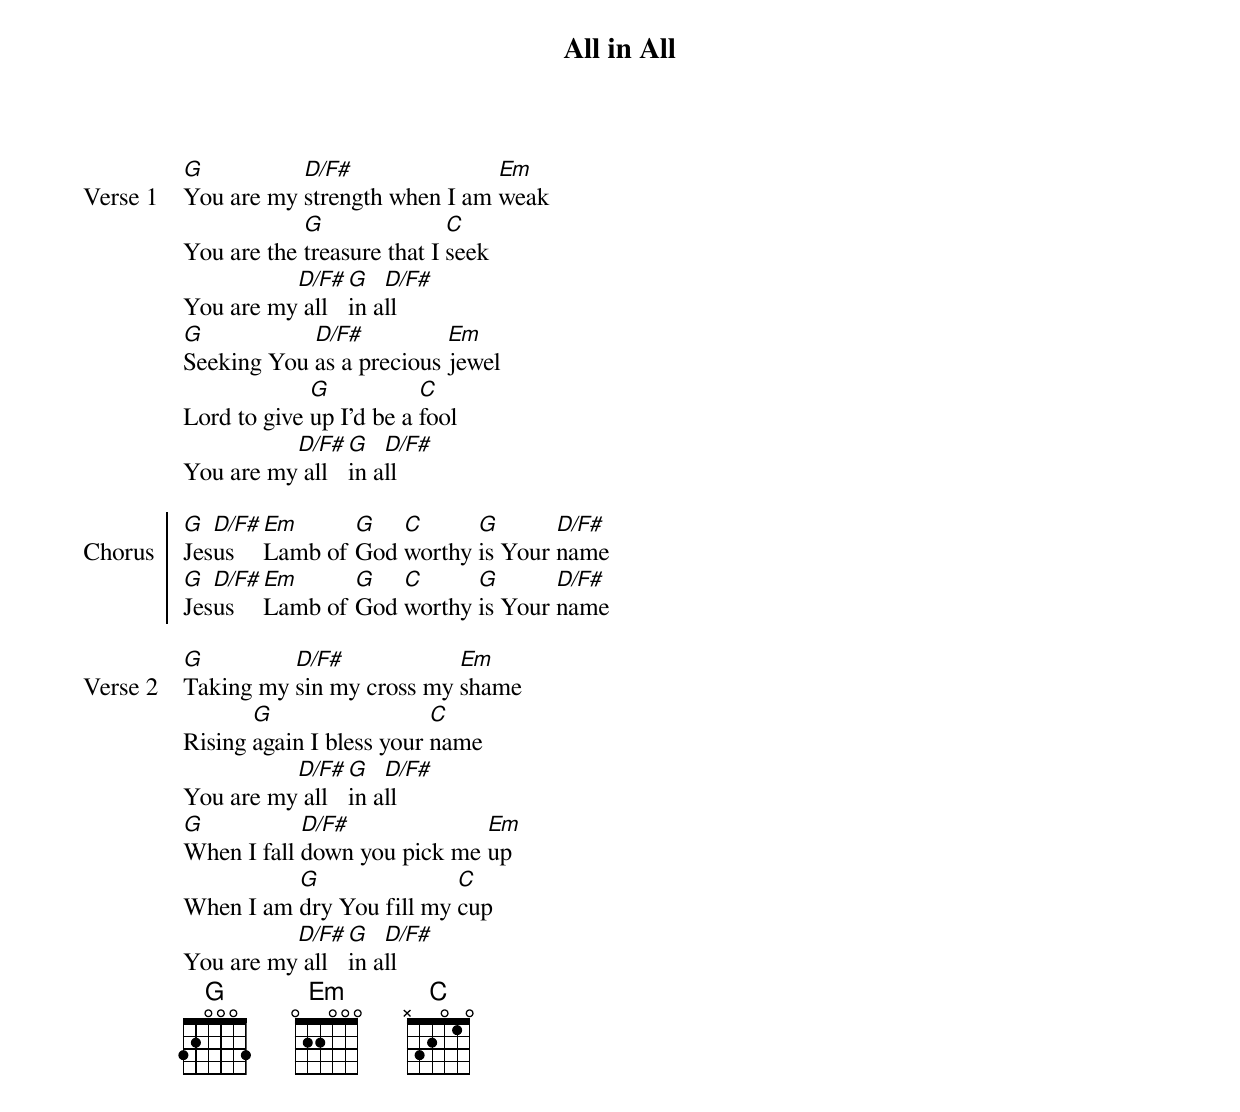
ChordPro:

{title: All in All}
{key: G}
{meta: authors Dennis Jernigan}
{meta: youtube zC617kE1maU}
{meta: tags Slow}

{start_of_verse: Verse 1}
[G]You are my [D/F#]strength when I am [Em]weak
You are the [G]treasure that I [C]seek
You are my[D/F#] all [G]in a[D/F#]ll
[G]Seeking You [D/F#]as a precious [Em]jewel
Lord to give [G]up I'd be a [C]fool
You are my[D/F#] all [G]in a[D/F#]ll
{end_of_verse}

{start_of_chorus: Chorus}
[G]Jes[D/F#]us [Em]Lamb of [G]God [C]worthy [G]is Your [D/F#]name
[G]Jes[D/F#]us [Em]Lamb of [G]God [C]worthy [G]is Your [D/F#]name
{end_of_chorus}

{start_of_verse: Verse 2}
[G]Taking my [D/F#]sin my cross my [Em]shame
Rising [G]again I bless your [C]name
You are my[D/F#] all [G]in a[D/F#]ll
[G]When I fall [D/F#]down you pick me [Em]up
When I am [G]dry You fill my [C]cup
You are my[D/F#] all [G]in a[D/F#]ll
{end_of_verse}
